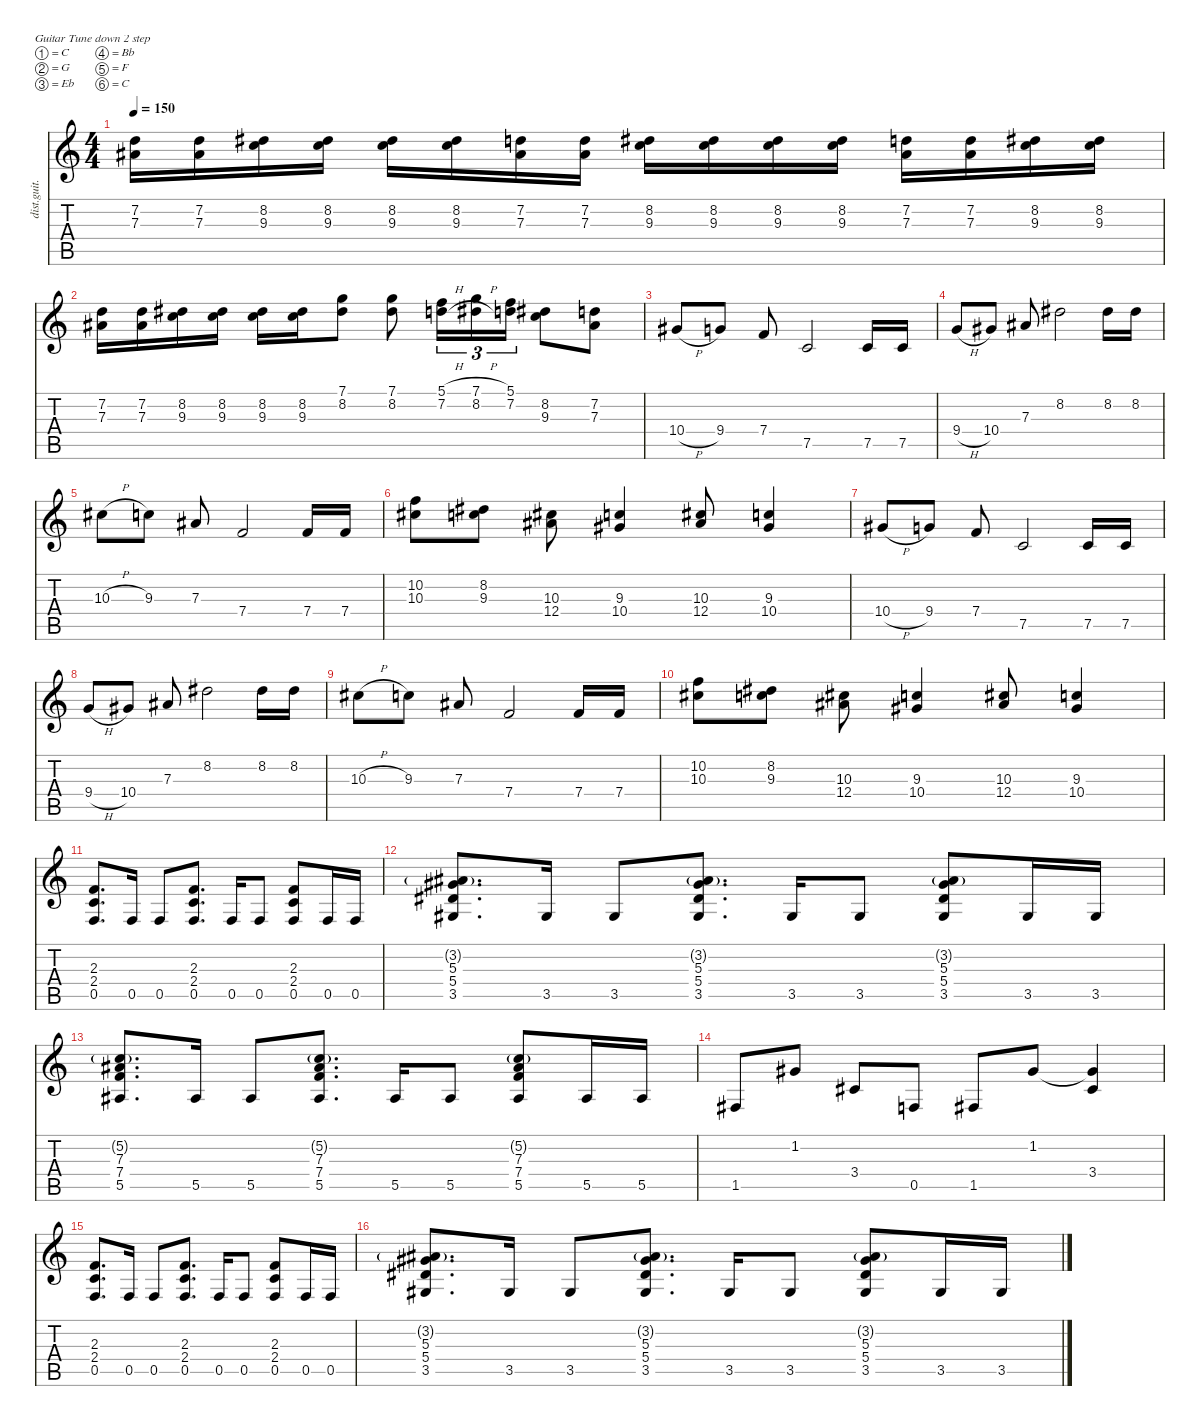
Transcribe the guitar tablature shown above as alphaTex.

\defaultSystemsLayout 4
\hideDynamics
\bracketExtendMode nobrackets
\otherSystemsTrackNameOrientation horizontal
\track ("Guitar 1" "dist.guit.") {mute instrument distortionguitar}
\staff {score tabs}
\tuning (C4 G3 Eb3 Bb2 F2 C2)
\ts (4 4)
\tempo 150
\clef g2
\ks c
(7.2 7.3{acc #}).16{dy f beam Down} (7.2 7.3{acc #}).16{beam Down} (8.2{acc #} 9.3).16{beam Down} (8.2{acc #} 9.3).16{beam Down} (8.2{acc #} 9.3).16{beam Down} (8.2{acc #} 9.3).16{beam Down} (7.2 7.3{acc #}).16{beam Down} (7.2 7.3{acc #}).16{beam Down} (8.2{acc #} 9.3).16{beam Down} (8.2{acc #} 9.3).16{beam Down} (8.2{acc #} 9.3).16{beam Down} (8.2{acc #} 9.3).16{beam Down} (7.2 7.3{acc #}).16{beam Down} (7.2 7.3{acc #}).16{beam Down} (8.2{acc #} 9.3).16{beam Down} (8.2{acc #} 9.3).16{beam Down} |
(7.2 7.3{acc #}).16{beam Down} (7.2 7.3{acc #}).16{beam Down} (8.2{acc #} 9.3).16{beam Down} (8.2{acc #} 9.3).16{beam Down} (8.2{acc #} 9.3).16{beam Down} (8.2{acc #} 9.3).16{beam Down} (7.1 8.2{acc #}).8{beam Down} (7.1 8.2{acc #}).8{beam Down} (5.1{h} 7.2{h}).16{tu (3 2) beam Down} (7.1{h} 8.2{h acc #}).16{tu (3 2) dy ff beam Down} (5.1 7.2).16{tu (3 2) beam Down} (8.2{acc #} 9.3).8{dy f beam Down} (7.2 7.3{acc #}).8{beam Down} |
10.4{h acc #}.8{beam Up} 9.4.8{dy ff beam Up} 7.4.8{dy f beam Up} 7.5.2{beam Up} 7.5.16{beam Up} 7.5.16{beam Up} |
9.4{h}.8{beam Up} 10.4{acc #}.8{dy ff beam Up} 7.3{acc #}.8{dy f beam Up} 8.2{acc #}.2{beam Down} 8.2{acc #}.16{beam Down} 8.2{acc #}.16{beam Down} |
10.3{h acc #}.8{beam Down} 9.3.8{dy ff beam Down} 7.3{acc #}.8{dy f beam Up} 7.4.2{beam Up} 7.4.16{beam Up} 7.4.16{beam Up} |
(10.2 10.3{acc #}).8{beam Down} (8.2{acc #} 9.3).8{beam Down} (10.3{acc #} 12.4{acc #}).8{beam Down} (9.3 10.4{acc #}).4{beam Up} (10.3{acc #} 12.4{acc #}).8{beam Up} (9.3 10.4{acc #}).4{beam Up} |
10.4{h acc #}.8{beam Up} 9.4.8{dy ff beam Up} 7.4.8{dy f beam Up} 7.5.2{beam Up} 7.5.16{beam Up} 7.5.16{beam Up} |
9.4{h}.8{beam Up} 10.4{acc #}.8{dy ff beam Up} 7.3{acc #}.8{dy f beam Up} 8.2{acc #}.2{beam Down} 8.2{acc #}.16{beam Down} 8.2{acc #}.16{beam Down} |
10.3{h acc #}.8{beam Down} 9.3.8{dy ff beam Down} 7.3{acc #}.8{dy f beam Up} 7.4.2{beam Up} 7.4.16{beam Up} 7.4.16{beam Up} |
(10.2 10.3{acc #}).8{beam Down} (8.2{acc #} 9.3).8{beam Down} (10.3{acc #} 12.4{acc #}).8{beam Down} (9.3 10.4{acc #}).4{beam Up} (10.3{acc #} 12.4{acc #}).8{beam Up} (9.3 10.4{acc #}).4{beam Up} |
(2.3 2.4 0.5).8{d dy mf beam Up} 0.5.16{beam Up} 0.5.8{beam Up} (2.3 2.4 0.5).8{d beam Up} 0.5.16{beam Up} 0.5.8{beam Up} (2.3 2.4 0.5).8{beam Up} 0.5.16{beam Up} 0.5.16{beam Up} |
(3.2{g acc #} 5.3{acc #} 5.4{acc #} 3.5{acc #}).8{d beam Up} 3.5{acc #}.16{beam Up} 3.5{acc #}.8{beam Up} (3.2{g acc #} 5.3{acc #} 5.4{acc #} 3.5{acc #}).8{d beam Up} 3.5{acc #}.16{beam Up} 3.5{acc #}.8{beam Up} (3.2{g acc #} 5.3{acc #} 5.4{acc #} 3.5{acc #}).8{beam Up} 3.5{acc #}.16{beam Up} 3.5{acc #}.16{beam Up} |
(5.2{g} 7.3{acc #} 7.4 5.5{acc #}).8{d beam Up} 5.5{acc #}.16{beam Up} 5.5{acc #}.8{beam Up} (5.2{g} 7.3{acc #} 7.4 5.5{acc #}).8{d beam Up} 5.5{acc #}.16{beam Up} 5.5{acc #}.8{beam Up} (5.2{g} 7.3{acc #} 7.4 5.5{acc #}).8{beam Up} 5.5{acc #}.16{beam Up} 5.5{acc #}.16{beam Up} |
1.5{acc #}.8{beam Up} 1.2{acc #}.8{beam Up} 3.4{acc #}.8{beam Up} 0.5.8{beam Up} 1.5{acc #}.8{beam Up} 1.2{acc #}.8{beam Up} (1.2{t acc #} 3.4{acc #}).4{dy f beam Up} |
(2.3 2.4 0.5).8{d dy mf beam Up} 0.5.16{beam Up} 0.5.8{beam Up} (2.3 2.4 0.5).8{d beam Up} 0.5.16{beam Up} 0.5.8{beam Up} (2.3 2.4 0.5).8{beam Up} 0.5.16{beam Up} 0.5.16{beam Up} |
(3.2{g acc #} 5.3{acc #} 5.4{acc #} 3.5{acc #}).8{d beam Up} 3.5{acc #}.16{beam Up} 3.5{acc #}.8{beam Up} (3.2{g acc #} 5.3{acc #} 5.4{acc #} 3.5{acc #}).8{d beam Up} 3.5{acc #}.16{beam Up} 3.5{acc #}.8{beam Up} (3.2{g acc #} 5.3{acc #} 5.4{acc #} 3.5{acc #}).8{beam Up} 3.5{acc #}.16{beam Up} 3.5{acc #}.16{beam Up}
